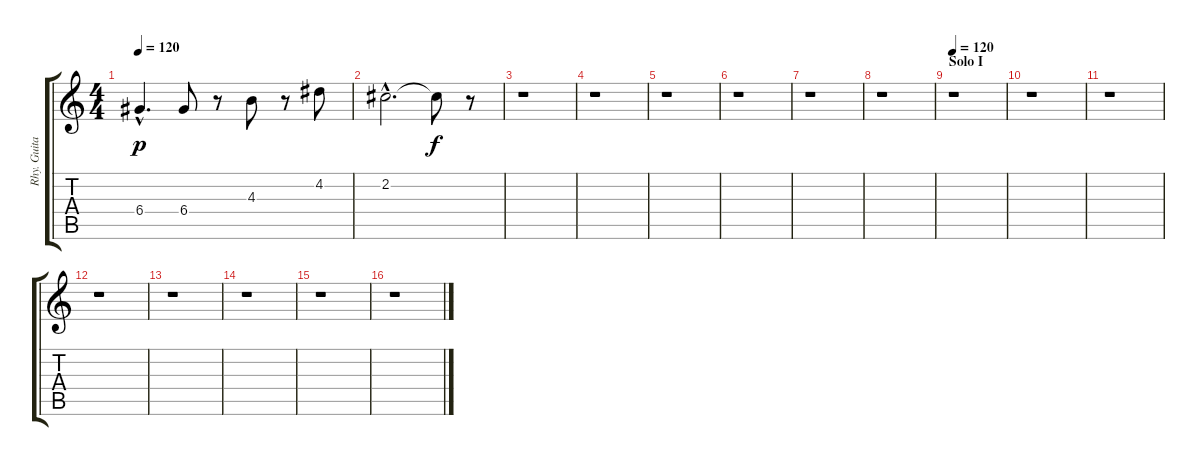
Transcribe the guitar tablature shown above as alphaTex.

\track ("Rhy. Guitar" "Rhy. Guita") {instrument overdrivenguitar}
\staff {score tabs}
\tuning (E4 B3 G3 D3 A2 E2) {hide}
\ts (4 4)
\tempo 120
\clef g2
\ks c
6.4{hac}.4{d dy p} 6.4.8 r.8 4.3.8 r.8 4.2.8 |
2.2{hac}.2{d} 2.2{t}.8{dy f} r.8 |
r.1 |
r.1 |
r.1 |
r.1 |
r.1 |
r.1 |
\section ("" "Solo I")
\tempo 120
r.1 |
r.1 |
r.1 |
r.1 |
r.1 |
r.1 |
r.1 |
r.1
